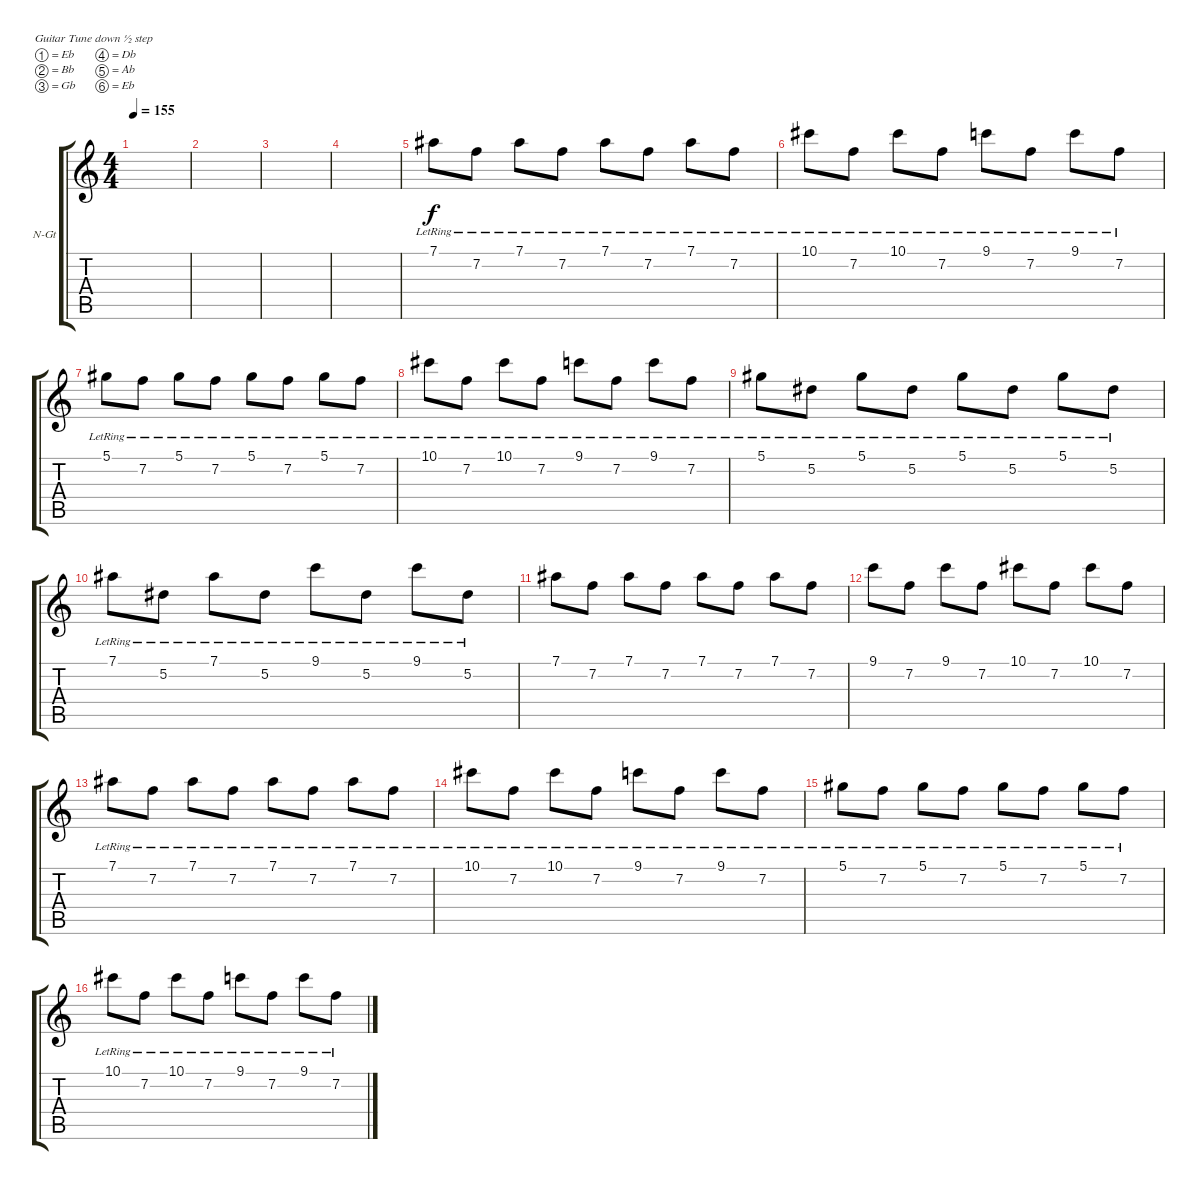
\defaultSystemsLayout 4
\bracketExtendMode groupsimilarinstruments
\firstSystemTrackNameOrientation horizontal
\otherSystemsTrackNameOrientation horizontal
\track ("Solo Guitar" "N-Gt") {instrument acousticguitarnylon}
\staff {score tabs}
\tuning (Eb4 Bb3 Gb3 Db3 Ab2 Eb2)
\ts (4 4)
\tempo 155
\clef g2
\ks c
|
|
|
|
7.1{lr}.8 7.2{lr}.8 7.1{lr}.8 7.2{lr}.8 7.1{lr}.8 7.2{lr}.8 7.1{lr}.8 7.2{lr}.8 |
10.1{lr}.8 7.2{lr}.8 10.1{lr}.8 7.2{lr}.8 9.1{lr}.8 7.2{lr}.8 9.1{lr}.8 7.2{lr}.8 |
5.1{lr}.8 7.2{lr}.8 5.1{lr}.8 7.2{lr}.8 5.1{lr}.8 7.2{lr}.8 5.1{lr}.8 7.2{lr}.8 |
10.1{lr}.8 7.2{lr}.8 10.1{lr}.8 7.2{lr}.8 9.1{lr}.8 7.2{lr}.8 9.1{lr}.8 7.2{lr}.8 |
5.1{lr}.8 5.2{lr}.8 5.1{lr}.8 5.2{lr}.8 5.1{lr}.8 5.2{lr}.8 5.1{lr}.8 5.2{lr}.8 |
7.1{lr}.8 5.2{lr}.8 7.1{lr}.8 5.2{lr}.8 9.1{lr}.8 5.2{lr}.8 9.1{lr}.8 5.2{lr}.8 |
7.1.8 7.2.8 7.1.8 7.2.8 7.1.8 7.2.8 7.1.8 7.2.8 |
9.1.8 7.2.8 9.1.8 7.2.8 10.1.8 7.2.8 10.1.8 7.2.8 |
7.1{lr}.8 7.2{lr}.8 7.1{lr}.8 7.2{lr}.8 7.1{lr}.8 7.2{lr}.8 7.1{lr}.8 7.2{lr}.8 |
10.1{lr}.8 7.2{lr}.8 10.1{lr}.8 7.2{lr}.8 9.1{lr}.8 7.2{lr}.8 9.1{lr}.8 7.2{lr}.8 |
5.1{lr}.8 7.2{lr}.8 5.1{lr}.8 7.2{lr}.8 5.1{lr}.8 7.2{lr}.8 5.1{lr}.8 7.2{lr}.8 |
10.1{lr}.8 7.2{lr}.8 10.1{lr}.8 7.2{lr}.8 9.1{lr}.8 7.2{lr}.8 9.1{lr}.8 7.2{lr}.8
